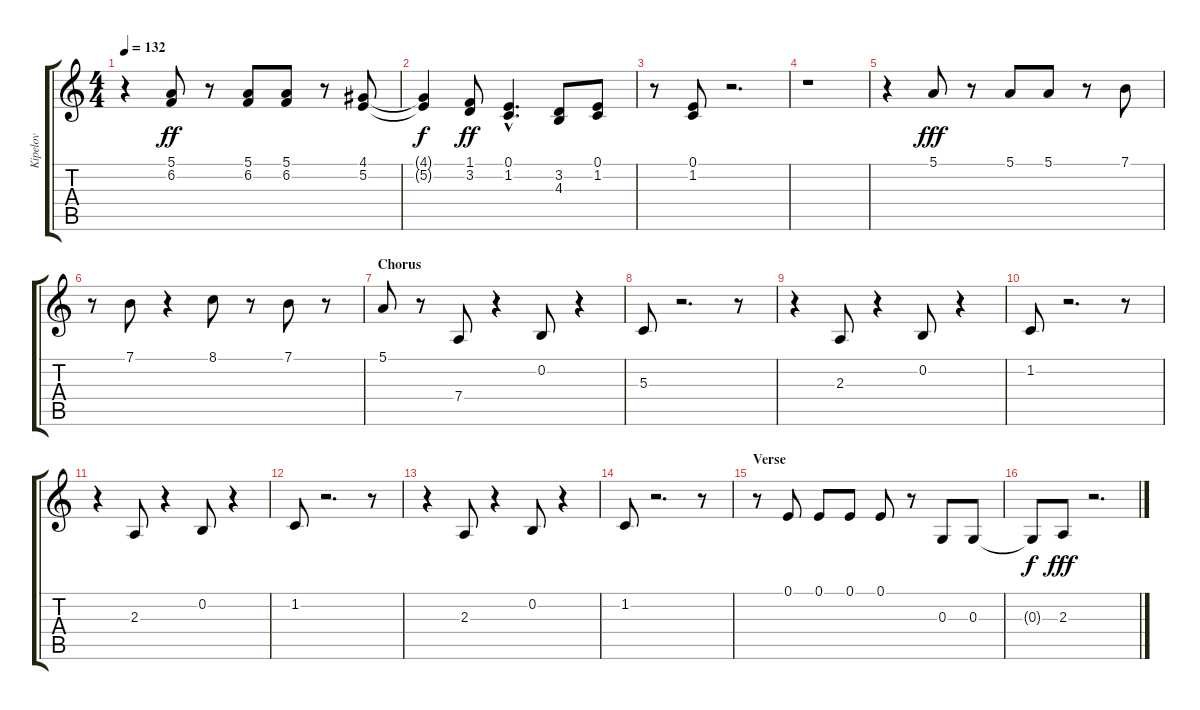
\track ("Kipelov" "Kipelov") {instrument tenorsax}
\staff {score tabs}
\tuning (E4 B3 G3 D3 A2 E2) {hide}
\ts (4 4)
\tempo 132
\clef g2
\ks c
r.4{dy ff} (5.1 6.2).8 r.8 (5.1 6.2).8 (5.1 6.2).8 r.8 (4.1 5.2).8 |
(4.1{t} 5.2{t}).4{dy f} (1.1 3.2).8{dy ff} (0.1{hac} 1.2{hac}).4{d} (3.2 4.3).8 (0.1 1.2).8 |
r.8 (0.1 1.2).8 r.2{d} |
r.1 |
r.4 5.1.8{dy fff} r.8 5.1.8 5.1.8 r.8 7.1.8 |
r.8 7.1.8 r.4 8.1.8 r.8 7.1.8 r.8 |
\section ("" "Chorus")
5.1.8 r.8 7.4.8 r.4 0.2.8 r.4 |
5.3.8 r.2{d} r.8 |
r.4 2.3.8 r.4 0.2.8 r.4 |
1.2.8 r.2{d} r.8 |
r.4 2.3.8 r.4 0.2.8 r.4 |
1.2.8 r.2{d} r.8 |
r.4 2.3.8 r.4 0.2.8 r.4 |
1.2.8 r.2{d} r.8 |
\section ("" "Verse")
r.8 0.1.8 0.1.8 0.1.8 0.1.8 r.8 0.3.8 0.3.8 |
0.3{t}.8{dy f} 2.3.8{dy fff} r.2{d}
